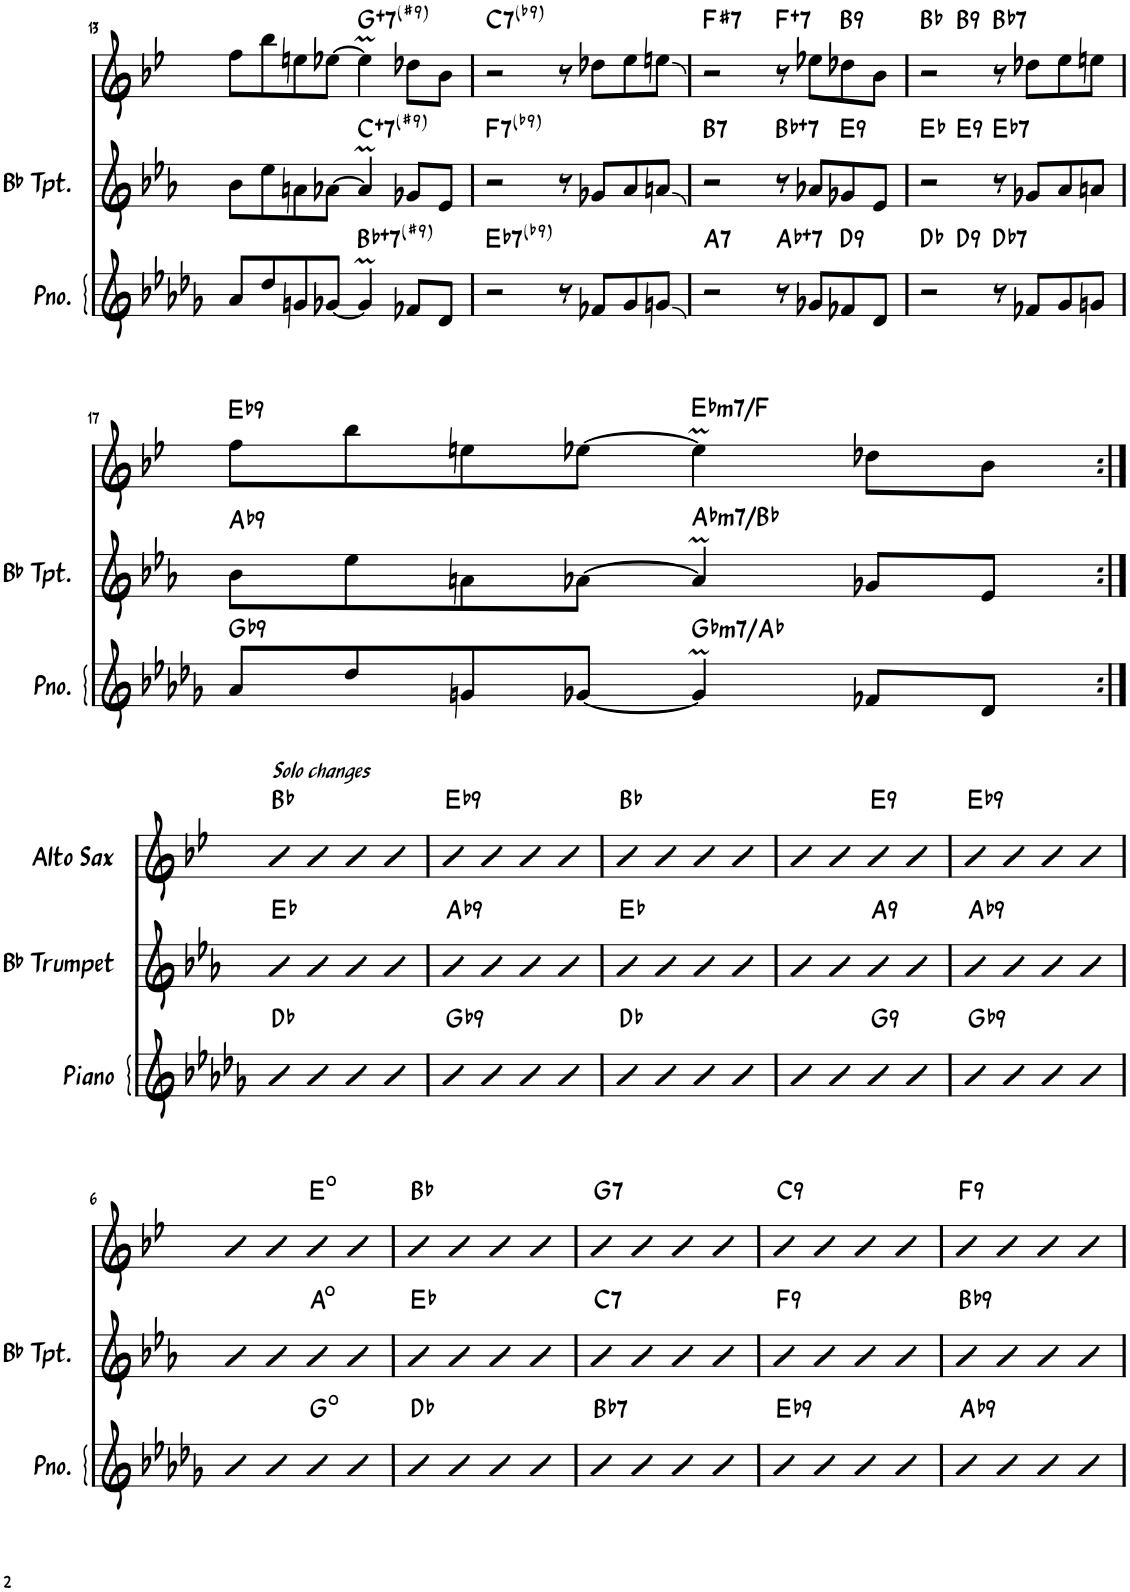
**kern	**harte	**kern	**harte	**kern	**harte
*part3	*part3	*part2	*part2	*part1	*part1
*staff3	*	*staff2	*	*staff1	*
*I"Piano	*	*I"Bb Trumpet	*	*I"Alto Sax	*
*I'Pno.	*	*I'Bb Tpt.	*	*I'Sax	*
!!LO:PB:g=z
*clefG2	*	*clefG2	*	*clefG2	*
*	*	*Trd1c2	*	*Trd5c9	*
*k[b-e-a-d-g-]	*	*k[b-e-a-]	*	*k[b-e-]	*
*M4/4	*	*M4/4	*	*M4/4	*
=13	=13	=13	=13	=13	=13
8a-/L	.	8b-\L	.	8ff\L	.
8dd-/	.	8ee-\	.	8bb-\	.
8gn/	.	8an\	.	8een\	.
[8g-X/J	.	[8a-X\J	.	[8ee-X\J	.
!	!LO:H:kt=7	!	!LO:H:kt=7	!	!LO:H:kt=7
4g-M/]	Bb:aug(b7,#9)	4a-M/]	C:aug(b7,#9)	4ee-M\]	G:aug(b7,#9)
8f-X/L	.	8g-X/L	.	8dd-X\L	.
8d-/J	.	8e-/J	.	8b-\J	.
=14	=14	=14	=14	=14	=14
!	!LO:H:kt=7	!	!LO:H:kt=7	!	!LO:H:kt=7
2r	Eb:7(b9)	2r	F:7(b9)	2r	C:7(b9)
8r	.	8r	.	8r	.
8f-X/L	.	8g-X/L	.	8dd-X\L	.
8g-/	.	8a-/	.	8ee-\	.
8gn/J	.	8an/J	.	8een\J	.
=15	=15	=15	=15	=15	=15
!	!LO:H:kt=7	!	!LO:H:kt=7	!	!LO:H:kt=7
2r	A:7	2r	B:7	2r	F#:7
!	!LO:H:kt=7	!	!LO:H:kt=7	!	!LO:H:kt=7
8r	Ab:aug(b7)	8r	Bb:aug(b7)	8r	F:aug(b7)
8g-X/L	.	8a-X/L	.	8ee-X\L	.
!	!LO:H:kt=9	!	!LO:H:kt=9	!	!LO:H:kt=9
8f-X/	D:9	8g-X/	E:9	8dd-X\	B:9
8d-/J	.	8e-/J	.	8b-\J	.
=16	=16	=16	=16	=16	=16
*^	*	*^	*	*^	*
2r	4ryy	Db:maj	2r	4ryy	Eb:maj	2r	4ryy	Bb:maj
!	!	!LO:H:kt=9	!	!	!LO:H:kt=9	!	!	!LO:H:kt=9
.	2.ryy	D:9	.	2.ryy	E:9	.	2.ryy	B:9
!	!	!LO:H:kt=7	!	!	!LO:H:kt=7	!	!	!LO:H:kt=7
8r	.	Db:7	8r	.	Eb:7	8r	.	Bb:7
8f-X/L	.	.	8g-X/L	.	.	8dd-X\L	.	.
8g-/	.	.	8a-/	.	.	8ee-\	.	.
8gn/J	.	.	8an/J	.	.	8een\J	.	.
!!LO:LB:g=z
=17	=17	=17	=17	=17	=17	=17	=17	=17
!	!	!LO:H:kt=9	!	!	!LO:H:kt=9	!	!	!LO:H:kt=9
*v	*v	*	*	*	*	*v	*v	*
*	*	*v	*v	*	*	*
8a-/L	Gb:9	8b-\L	Ab:9	8ff\L	Eb:9
8dd-/	.	8ee-\	.	8bb-\	.
8gn/	.	8an\	.	8een\	.
[8g-X/J	.	[8a-X\J	.	[8ee-X\J	.
!	!LO:H:kt=m7	!	!LO:H:kt=m7	!	!LO:H:kt=m7
4g-M/]	Gb:min7/2	4a-M/]	Ab:min7/2	4ee-M\]	Eb:min7/2
8f-X/L	.	8g-X/L	.	8dd-X\L	.
8d-/J	.	8e-/J	.	8b-\J	.
!!LO:LB:g=z
=1:|!	=1:|!	=1:|!	=1:|!	=1:|!	=1:|!
!	!	!	!	!LO:TX:a:i:t=Solo changes	!
4b-	Db:maj	4cc	Eb:maj	4gg	Bb:maj
4b-	.	4cc	.	4gg	.
4b-	.	4cc	.	4gg	.
4b-	.	4cc	.	4gg	.
=2	=2	=2	=2	=2	=2
!	!LO:H:kt=9	!	!LO:H:kt=9	!	!LO:H:kt=9
4b-	Gb:9	4cc	Ab:9	4gg	Eb:9
4b-	.	4cc	.	4gg	.
4b-	.	4cc	.	4gg	.
4b-	.	4cc	.	4gg	.
=3	=3	=3	=3	=3	=3
4b-	Db:maj	4cc	Eb:maj	4gg	Bb:maj
4b-	.	4cc	.	4gg	.
4b-	.	4cc	.	4gg	.
4b-	.	4cc	.	4gg	.
=4	=4	=4	=4	=4	=4
4b-	.	4cc	.	4gg	.
4b-	.	4cc	.	4gg	.
!	!LO:H:kt=9	!	!LO:H:kt=9	!	!LO:H:kt=9
4b-	G:9	4cc	A:9	4gg	E:9
4b-	.	4cc	.	4gg	.
=5	=5	=5	=5	=5	=5
!	!LO:H:kt=9	!	!LO:H:kt=9	!	!LO:H:kt=9
4b-	Gb:9	4cc	Ab:9	4gg	Eb:9
4b-	.	4cc	.	4gg	.
4b-	.	4cc	.	4gg	.
4b-	.	4cc	.	4gg	.
!!LO:LB:g=z
=6	=6	=6	=6	=6	=6
4b-	.	4cc	.	4gg	.
4b-	.	4cc	.	4gg	.
4b-	G:dim	4cc	A:dim	4gg	E:dim
4b-	.	4cc	.	4gg	.
=7	=7	=7	=7	=7	=7
4b-	Db:maj	4cc	Eb:maj	4gg	Bb:maj
4b-	.	4cc	.	4gg	.
4b-	.	4cc	.	4gg	.
4b-	.	4cc	.	4gg	.
=8	=8	=8	=8	=8	=8
!	!LO:H:kt=7	!	!LO:H:kt=7	!	!LO:H:kt=7
4b-	Bb:7	4cc	C:7	4gg	G:7
4b-	.	4cc	.	4gg	.
4b-	.	4cc	.	4gg	.
4b-	.	4cc	.	4gg	.
=9	=9	=9	=9	=9	=9
!	!LO:H:kt=9	!	!LO:H:kt=9	!	!LO:H:kt=9
4b-	Eb:9	4cc	F:9	4gg	C:9
4b-	.	4cc	.	4gg	.
4b-	.	4cc	.	4gg	.
4b-	.	4cc	.	4gg	.
=10	=10	=10	=10	=10	=10
!	!LO:H:kt=9	!	!LO:H:kt=9	!	!LO:H:kt=9
4b-	Ab:9	4cc	Bb:9	4gg	F:9
4b-	.	4cc	.	4gg	.
4b-	.	4cc	.	4gg	.
4b-	.	4cc	.	4gg	.
=	=	=	=	=	=
*-	*-	*-	*-	*-	*-
